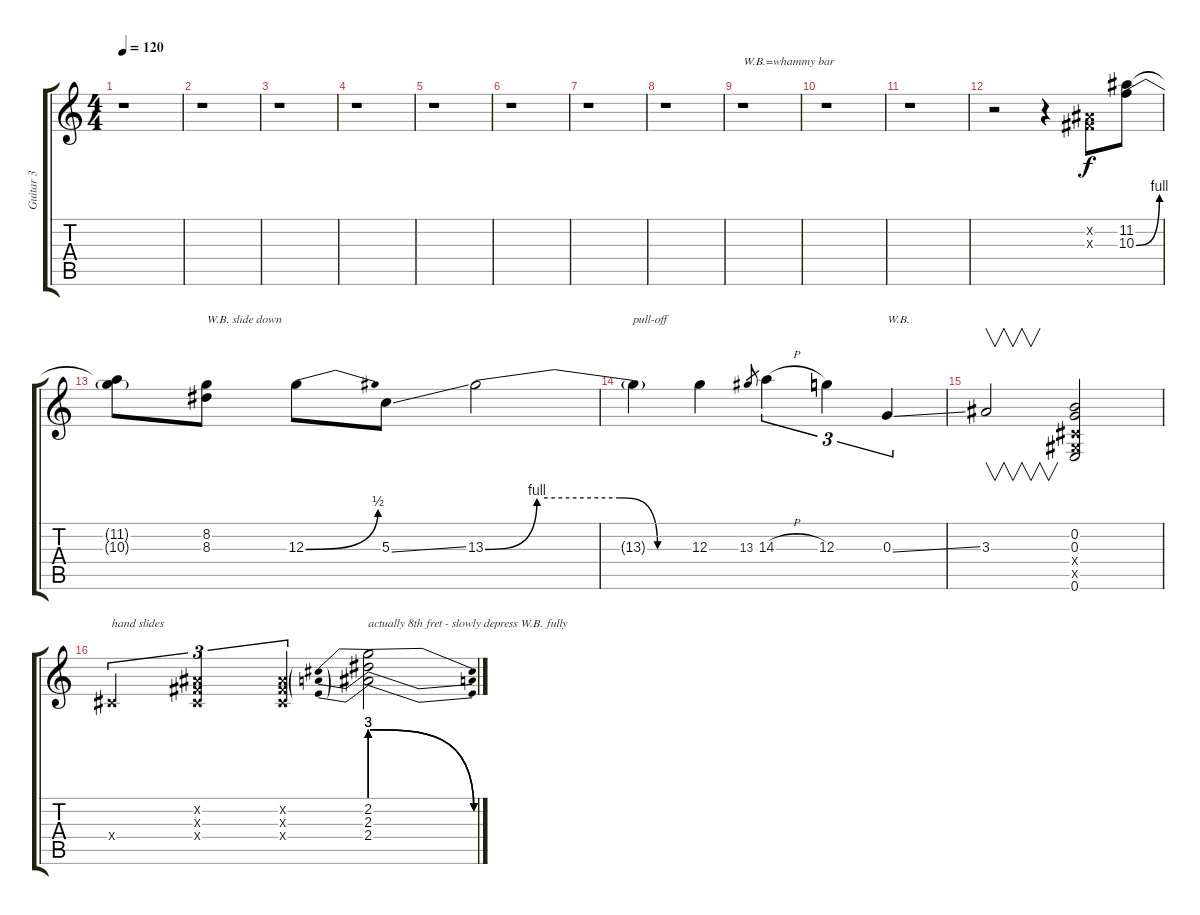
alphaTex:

\track ("Guitar 3" "Guitar 3") {instrument overdrivenguitar}
\staff {score tabs}
\tuning (E4 B3 G3 D3 A2 E2) {hide}
\ts (4 4)
\tempo 120
\clef g2
\ks c
r.1{dy f} |
r.1 |
r.1 |
r.1 |
r.1 |
r.1 |
r.1 |
r.1 |
r.1{txt "W.B.=whammy bar"} |
r.1 |
r.1 |
r.2 r.4 (-1.2{x} -1.3{x}).8 (11.2 10.3{be (bend 0 0 60 4)}).8 |
(11.2{t} 10.3{t}).8 (8.2 8.3).8{txt "W.B. slide down"} 12.3{be (bend 0 0 60 2)}.8 5.3{ss}.8 13.3{be (custom 0 0 15 4 39 4 50 0 60 0)}.2 |
13.3{t}.4{txt "pull-off"} 12.3.4 13.3.8{gr} 14.3{h}.4{tu (3 2)} 12.3.4{tu (3 2)} 0.3{ss}.4{tu (3 2) txt "W.B."} |
3.3.2{v} (0.2 0.3 -1.4{x} -1.5{x} 0.6).2 |
-1.4{x}.4{tu (3 2) txt "hand slides"} (-1.2{x} -1.3{x} -1.4{x}).4{tu (3 2)} (-1.2{x} -1.3{x} -1.4{x}).4{tu (3 2)} (2.2{be (prebendrelease 0 12 60 0)} 2.3{be (prebendrelease 0 12 60 0)} 2.4{be (prebendrelease 0 12 60 0)}).2{txt "actually 8th fret - slowly depress W.B. fully"}
